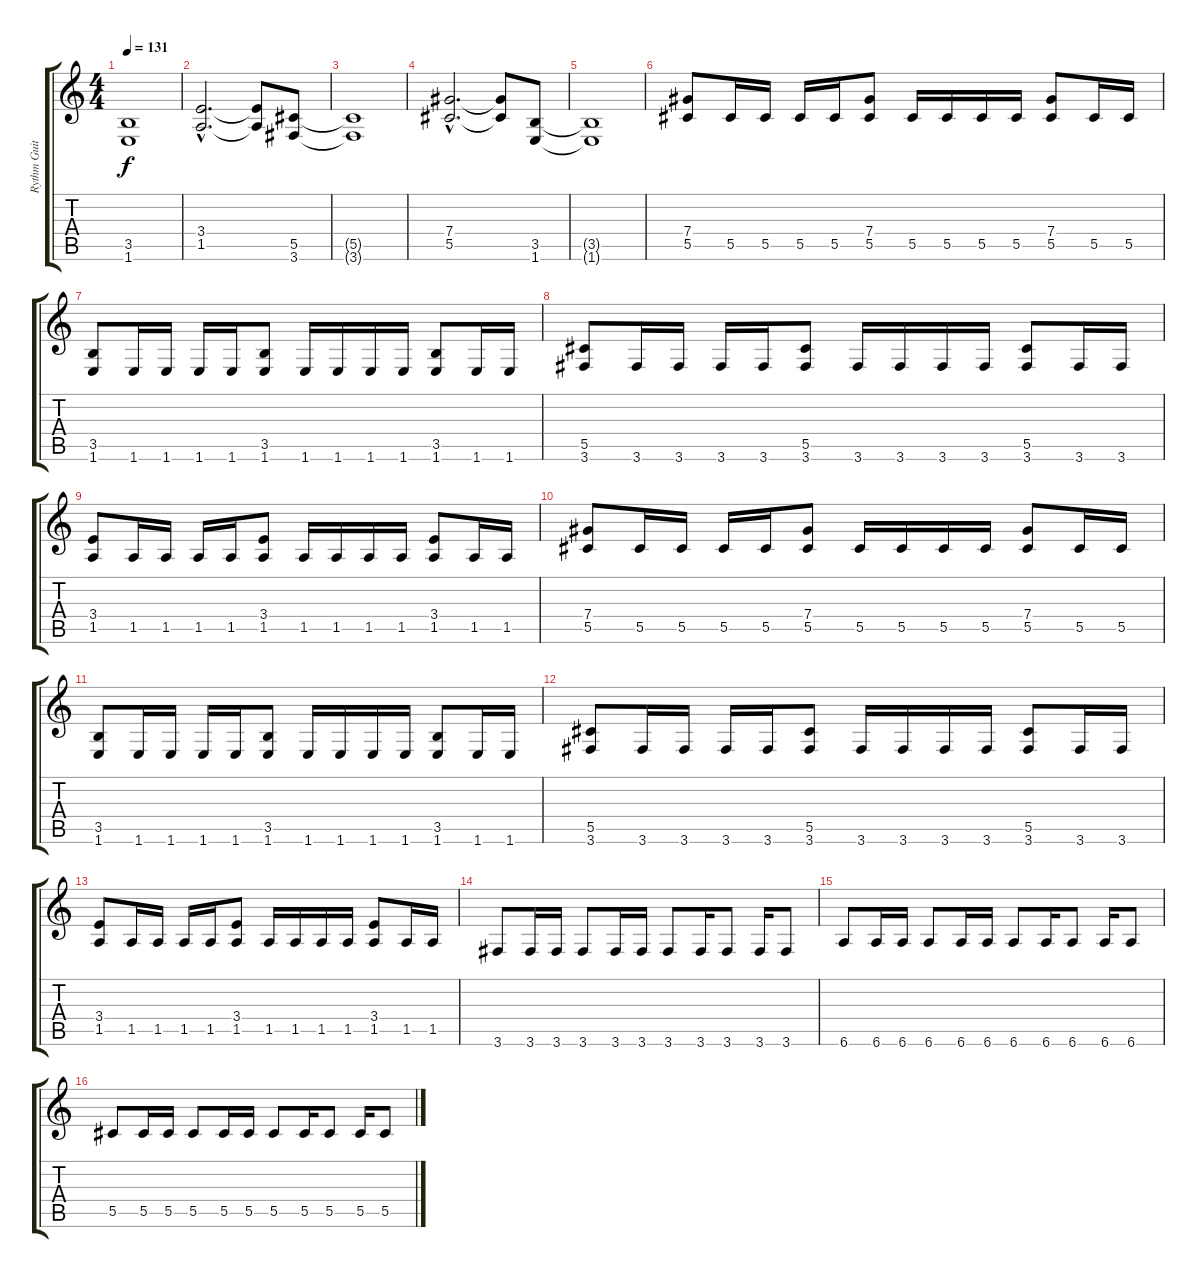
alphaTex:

\track ("Rythm Guitar" "Rythm Guit") {instrument distortionguitar}
\staff {score tabs}
\tuning (Eb4 Bb3 Gb3 Db3 Ab2 Eb2) {hide}
\ts (4 4)
\tempo 131
\clef g2
\ks c
(3.5{t} 1.6{t}).1{dy f} |
(3.4{hac} 1.5{hac}).2{d} (3.4{t} 1.5{t}).8 (5.5 3.6).8 |
(5.5{t} 3.6{t}).1 |
(7.4{hac} 5.5{hac}).2{d} (7.4{t} 5.5{t}).8 (3.5 1.6).8 |
(3.5{t} 1.6{t}).1 |
\section ("" "")
(7.4 5.5).8 5.5.16 5.5.16 5.5.16 5.5.16 (7.4 5.5).8 5.5.16 5.5.16 5.5.16 5.5.16 (7.4 5.5).8 5.5.16 5.5.16 |
(3.5 1.6).8 1.6.16 1.6.16 1.6.16 1.6.16 (3.5 1.6).8 1.6.16 1.6.16 1.6.16 1.6.16 (3.5 1.6).8 1.6.16 1.6.16 |
(5.5 3.6).8 3.6.16 3.6.16 3.6.16 3.6.16 (5.5 3.6).8 3.6.16 3.6.16 3.6.16 3.6.16 (5.5 3.6).8 3.6.16 3.6.16 |
(3.4 1.5).8 1.5.16 1.5.16 1.5.16 1.5.16 (3.4 1.5).8 1.5.16 1.5.16 1.5.16 1.5.16 (3.4 1.5).8 1.5.16 1.5.16 |
(7.4 5.5).8 5.5.16 5.5.16 5.5.16 5.5.16 (7.4 5.5).8 5.5.16 5.5.16 5.5.16 5.5.16 (7.4 5.5).8 5.5.16 5.5.16 |
(3.5 1.6).8 1.6.16 1.6.16 1.6.16 1.6.16 (3.5 1.6).8 1.6.16 1.6.16 1.6.16 1.6.16 (3.5 1.6).8 1.6.16 1.6.16 |
(5.5 3.6).8 3.6.16 3.6.16 3.6.16 3.6.16 (5.5 3.6).8 3.6.16 3.6.16 3.6.16 3.6.16 (5.5 3.6).8 3.6.16 3.6.16 |
(3.4 1.5).8 1.5.16 1.5.16 1.5.16 1.5.16 (3.4 1.5).8 1.5.16 1.5.16 1.5.16 1.5.16 (3.4 1.5).8 1.5.16 1.5.16 |
\section ("" "")
3.6.8 3.6.16 3.6.16 3.6.8 3.6.16 3.6.16 3.6.8 3.6.16 3.6.8 3.6.16 3.6.8 |
6.6.8 6.6.16 6.6.16 6.6.8 6.6.16 6.6.16 6.6.8 6.6.16 6.6.8 6.6.16 6.6.8 |
5.5.8 5.5.16 5.5.16 5.5.8 5.5.16 5.5.16 5.5.8 5.5.16 5.5.8 5.5.16 5.5.8
